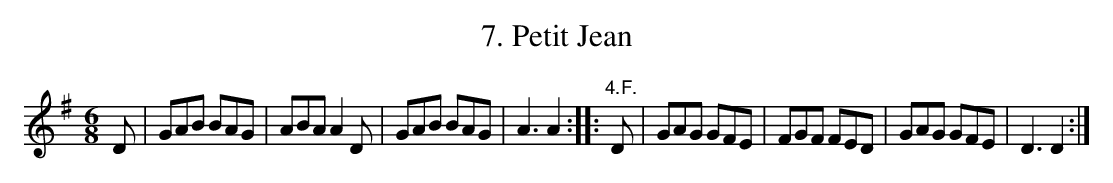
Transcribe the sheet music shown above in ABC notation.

X:1
T: 7. Petit Jean
M: 6/8
L: 1/8
K: G
D |\
GAB BAG | ABA A2D | GAB BAG | A3 A2 :|\
|: "4.F."D |\
GAG GFE | FGF FED | GAG GFE | D3 D2 :|
